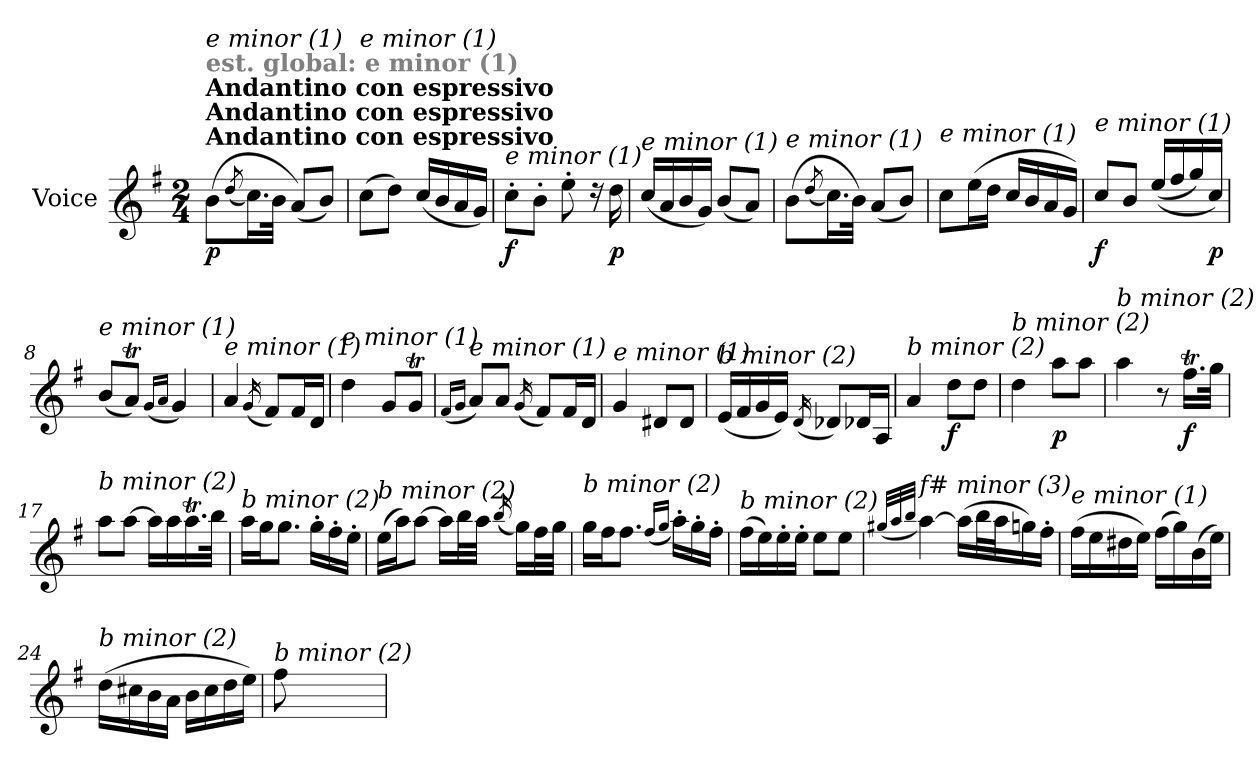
**kern	**dynam
*part1	*part1
*staff1	*staff1
*I"Voice	*
*clefG2	*
*k[f#]	*
*G:	*
*M2/4	*
=1	=1
!LO:TX:a:B:t=Andantino con espressivo	!
!LO:TX:a:B:t=Andantino con espressivo	!
!LO:TX:a:B:t=Andantino con espressivo	!
!LO:TX:a:B:color=#808080:t=est. global&colon; e minor (1)	!
!LO:TX:i:t=e minor (1)	!
!	!LO:DY:b
(>8b\L	p
(<8qdd/	.
16.cc\L)	.
32b\JJk	.
(<8a/L)	.
8b/J)	.
=2	=2
!LO:TX:i:t=e minor (1)	!
(>8cc\L	.
8dd\J)	.
(<16cc/LL	.
16b/	.
16a/	.
16g/JJ)	.
=3	=3
!LO:TX:i:t=e minor (1)	!
!	!LO:DY:b
8cc'>\L	f
8b'>\J	.
8ee'>\	.
16rcc	.
!	!LO:DY:b
16dd\	p
=4	=4
!LO:TX:i:t=e minor (1)	!
(<16cc/LL	.
16a/	.
16b/	.
16g/JJ)	.
(<8b/L	.
8a/J)	.
=5	=5
!LO:TX:i:t=e minor (1)	!
(>8b\L	.
(<8qdd/	.
16.cc\L)	.
32b\JJk)	.
(<8a/L	.
8b/J)	.
!!LO:LB:g=z
=6	=6
!LO:TX:i:t=e minor (1)	!
8cc\L	.
(>16ee\L	.
16dd\JJ	.
16cc/LL	.
16b/	.
16a/	.
16g/JJ)	.
=7	=7
!LO:TX:i:t=e minor (1)	!
!	!LO:DY:b
8cc/L	f
8b/J	.
(<(>16ee/LL	.
16ff#/	.
16gg/)	.
!	!LO:DY:b
16cc/JJ)	p
=8	=8
!LO:TX:i:t=e minor (1)	!
(<8b/L	.
8aT/J)	.
(<16qg/LL	.
16qa/JJ	.
4g/)	.
=9	=9
!LO:TX:i:t=e minor (1)	!
4a/	.
(<16qg/	.
8f#/L)	.
16f#/L	.
16d/JJ	.
=10	=10
!LO:TX:i:t=e minor (1)	!
4dd\	.
8g/L	.
8gT/J	.
!!LO:LB:g=z
=11	=11
(<16qf#/LL	.
16qg/JJ	.
!LO:TX:i:t=e minor (1)	!
8a/L)	.
8a/J	.
(<16qg/	.
8f#/L)	.
16f#/L	.
16d/JJ	.
=12	=12
!LO:TX:i:t=e minor (1)	!
4g/	.
8d#X/L	.
8d#/J	.
=13	=13
!LO:TX:i:t=b minor (2)	!
(<16e/LL	.
16f#/	.
16g/	.
16e/JJ)	.
(<16qd/	.
8d-Xi/L)	.
16d-Xi/L	.
16A/JJ	.
=14	=14
!LO:TX:i:t=b minor (2)	!
4a/	.
!	!LO:DY:b
8dd\L	f
8dd\J	.
=15	=15
!LO:TX:i:t=b minor (2)	!
4dd\	.
!	!LO:DY:b
8aa\L	p
8aa\J	.
=16	=16
!LO:TX:i:t=b minor (2)	!
4aa\	.
8r	.
!	!LO:DY:b
16.ff#t\LL	f
32gg\JJk	.
!!LO:LB:g=z
=17	=17
!LO:TX:i:t=b minor (2)	!
8aa\L	.
[8aa\J	.
16aa\LL]	.
16aa\	.
16.aaT\	.
32bb\JJk	.
=18	=18
!LO:TX:i:t=b minor (2)	!
16aa\LL	.
16gg\J	.
8.gg\J	.
16gg'>\LL	.
16ff#'>\	.
16ee'>\JJ	.
=19	=19
!LO:TX:i:t=b minor (2)	!
(>16ee\LL	.
16aa\J)	.
[8aa\J	.
16aa\LL]	.
32bb\L	.
32aa\JJJ	.
(<16qbb/	.
16gg\LL)	.
32ff#\L	.
32gg\JJJ	.
=20	=20
!LO:TX:i:t=b minor (2)	!
16gg\LL	.
16ff#\J	.
8.ff#\J	.
(<16qff#/LL	.
16qgg/JJ	.
16aa'>\LL)	.
16gg'>\	.
16ff#'>\JJ	.
!!LO:LB:g=z
=21	=21
!LO:TX:i:t=b minor (2)	!
(>16ff#\LL	.
16ee\)	.
16ee'>\	.
16ee'>\JJ	.
8ee\L	.
8ee\J	.
=22	=22
(<32qgg#X/LLL	.
32qaa/	.
32qbb/JJJ	.
!LO:TX:i:t=f# minor (3)	!
[4aa\)	.
(>16aa\LL]	.
32bb\L	.
32aa\J	.
16ggn\)	.
16ff#'>\JJ	.
=23	=23
!LO:TX:i:t=e minor (1)	!
(>16ff#\LL	.
16ee\	.
16dd#X\	.
16ee\JJ)	.
(>16ff#\LL	.
16gg\)	.
(>16b\	.
16ee\JJ)	.
=24	=24
!LO:TX:i:t=b minor (2)	!
(>16dd\LL	.
16cc#X\	.
16b\	.
16a\JJ	.
16b\LL	.
16cc#\	.
16dd\	.
16ee\JJ)	.
=25	=25
!LO:TX:i:t=b minor (2)	!
8ff#\	.
=	=
*-	*-
